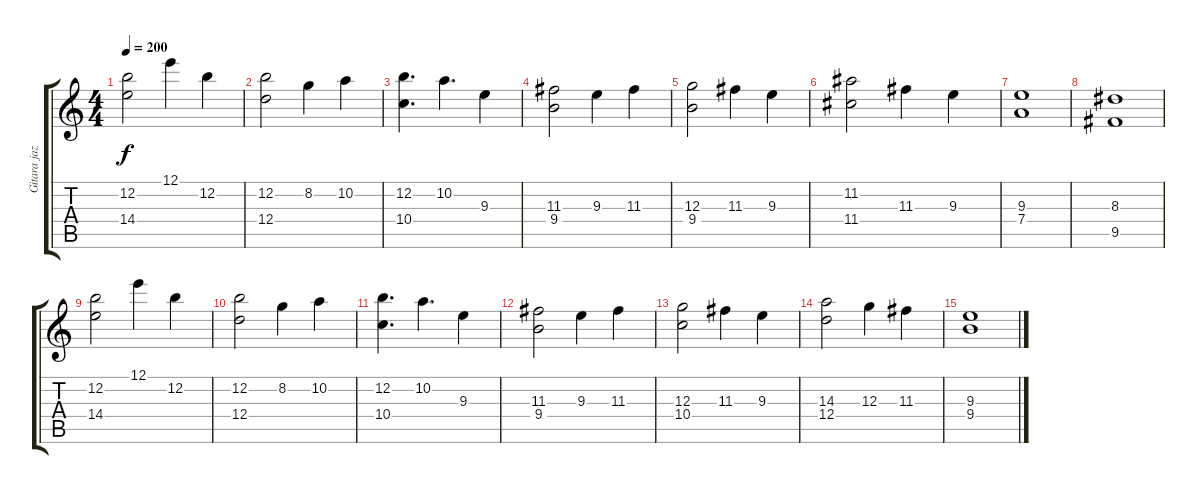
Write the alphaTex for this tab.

\track ("Gitara jazzowa - J. Treliński" "Gitara jaz") {instrument electricguitarjazz}
\staff {score tabs}
\tuning (E4 B3 G3 D3 A2 E2) {hide}
\ts (4 4)
\tempo 200
\clef g2
\ks c
(12.2 14.4).2{dy f instrument electricguitarjazz} 12.1.4 12.2.4 |
(12.2 12.4).2 8.2.4 10.2.4 |
(12.2 10.4).4{d} 10.2.4{d} 9.3.4 |
(11.3 9.4).2 9.3.4 11.3.4 |
(12.3 9.4).2 11.3.4 9.3.4 |
(11.2 11.4).2 11.3.4 9.3.4 |
(9.3 7.4).1 |
(8.3 9.5).1 |
(12.2 14.4).2 12.1.4 12.2.4 |
(12.2 12.4).2 8.2.4 10.2.4 |
(12.2 10.4).4{d} 10.2.4{d} 9.3.4 |
(11.3 9.4).2 9.3.4 11.3.4 |
(12.3 10.4).2 11.3.4 9.3.4 |
(14.3 12.4).2 12.3.4 11.3.4 |
(9.3 9.4).1
